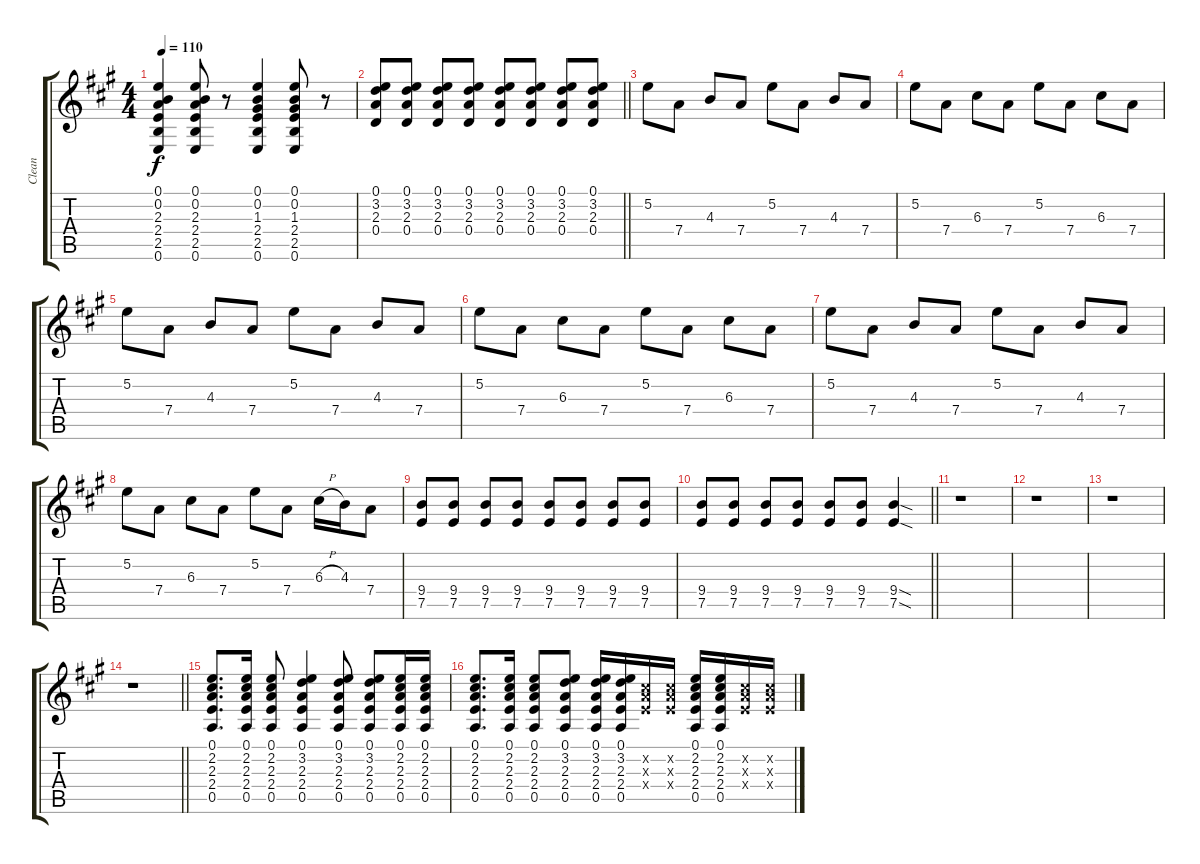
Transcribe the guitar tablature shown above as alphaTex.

\track ("Clean" "Clean") {instrument electricguitarclean}
\staff {score tabs}
\tuning (E4 B3 G3 D3 A2 E2) {hide}
\ts (4 4)
\tempo 110
\clef g2
\ks a
(0.1 0.2 2.3 2.4 2.5 0.6).4{dy f} (0.1 0.2 2.3 2.4 2.5 0.6).8 r.8 (0.1 0.2 1.3 2.4 2.5 0.6).4 (0.1 0.2 1.3 2.4 2.5 0.6).8 r.8 |
\barLineRight lightlight
(0.1 3.2 2.3 0.4).8 (0.1 3.2 2.3 0.4).8 (0.1 3.2 2.3 0.4).8 (0.1 3.2 2.3 0.4).8 (0.1 3.2 2.3 0.4).8 (0.1 3.2 2.3 0.4).8 (0.1 3.2 2.3 0.4).8 (0.1 3.2 2.3 0.4).8 |
5.2.8 7.4.8 4.3.8 7.4.8 5.2.8 7.4.8 4.3.8 7.4.8 |
5.2.8 7.4.8 6.3.8 7.4.8 5.2.8 7.4.8 6.3.8 7.4.8 |
5.2.8 7.4.8 4.3.8 7.4.8 5.2.8 7.4.8 4.3.8 7.4.8 |
5.2.8 7.4.8 6.3.8 7.4.8 5.2.8 7.4.8 6.3.8 7.4.8 |
5.2.8 7.4.8 4.3.8 7.4.8 5.2.8 7.4.8 4.3.8 7.4.8 |
5.2.8 7.4.8 6.3.8 7.4.8 5.2.8 7.4.8 6.3{h}.16 4.3.16 7.4.8 |
(9.4 7.5).8 (9.4 7.5).8 (9.4 7.5).8 (9.4 7.5).8 (9.4 7.5).8 (9.4 7.5).8 (9.4 7.5).8 (9.4 7.5).8 |
\barLineRight lightlight
(9.4 7.5).8 (9.4 7.5).8 (9.4 7.5).8 (9.4 7.5).8 (9.4 7.5).8 (9.4 7.5).8 (9.4{sod} 7.5{sod}).4 |
r.1 |
r.1 |
r.1 |
\barLineRight lightlight
r.1 |
(0.1 2.2 2.3 2.4 0.5).8{d} (0.1 2.2 2.3 2.4 0.5).16 (0.1 2.2 2.3 2.4 0.5).8 (0.1 3.2 2.3 2.4 0.5).4 (0.1 3.2 2.3 2.4 0.5).8 (0.1 3.2 2.3 2.4 0.5).8 (0.1 2.2 2.3 2.4 0.5).16 (0.1 2.2 2.3 2.4 0.5).16 |
(0.1 2.2 2.3 2.4 0.5).8{d} (0.1 2.2 2.3 2.4 0.5).16 (0.1 2.2 2.3 2.4 0.5).8 (0.1 3.2 2.3 2.4 0.5).8 (0.1 3.2 2.3 2.4 0.5).16 (0.1 3.2 2.3 2.4 0.5).16 (2.2{x} 2.3{x} 2.4{x}).16 (2.2{x} 2.3{x} 2.4{x}).16 (0.1 2.2 2.3 2.4 0.5).16 (0.1 2.2 2.3 2.4 0.5).16 (2.2{x} 2.3{x} 2.4{x}).16 (2.2{x} 2.3{x} 2.4{x}).16
